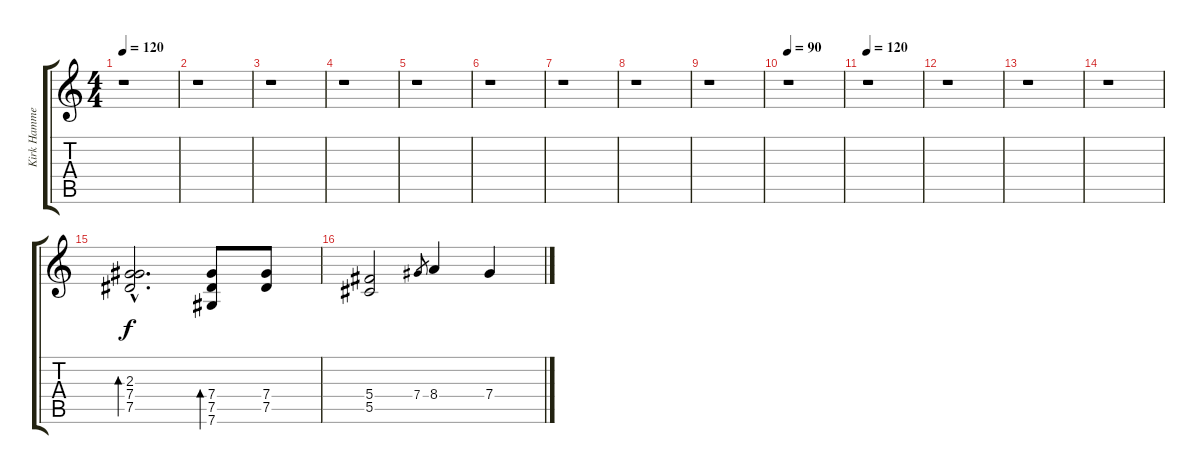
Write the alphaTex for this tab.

\track ("Kirk Hammett clean" "Kirk Hamme") {instrument electricguitarclean}
\staff {score tabs}
\tuning (Eb4 Bb3 Gb3 Db3 Ab2 Db2) {hide}
\ts (4 4)
\tempo 120
\clef g2
\ks c
r.1{dy f} |
r.1 |
r.1 |
r.1 |
r.1 |
r.1 |
r.1 |
r.1 |
r.1 |
\tempo 90
r.1 |
\tempo 120
r.1 |
r.1 |
r.1 |
r.1 |
(2.3{hac} 7.4{hac} 7.5{hac}).2{d bd 120} (7.4 7.5 7.6).8{bd 240} (7.4 7.5).8 |
(5.4 5.5).2 7.4.8{gr} 8.4.4 7.4.4
